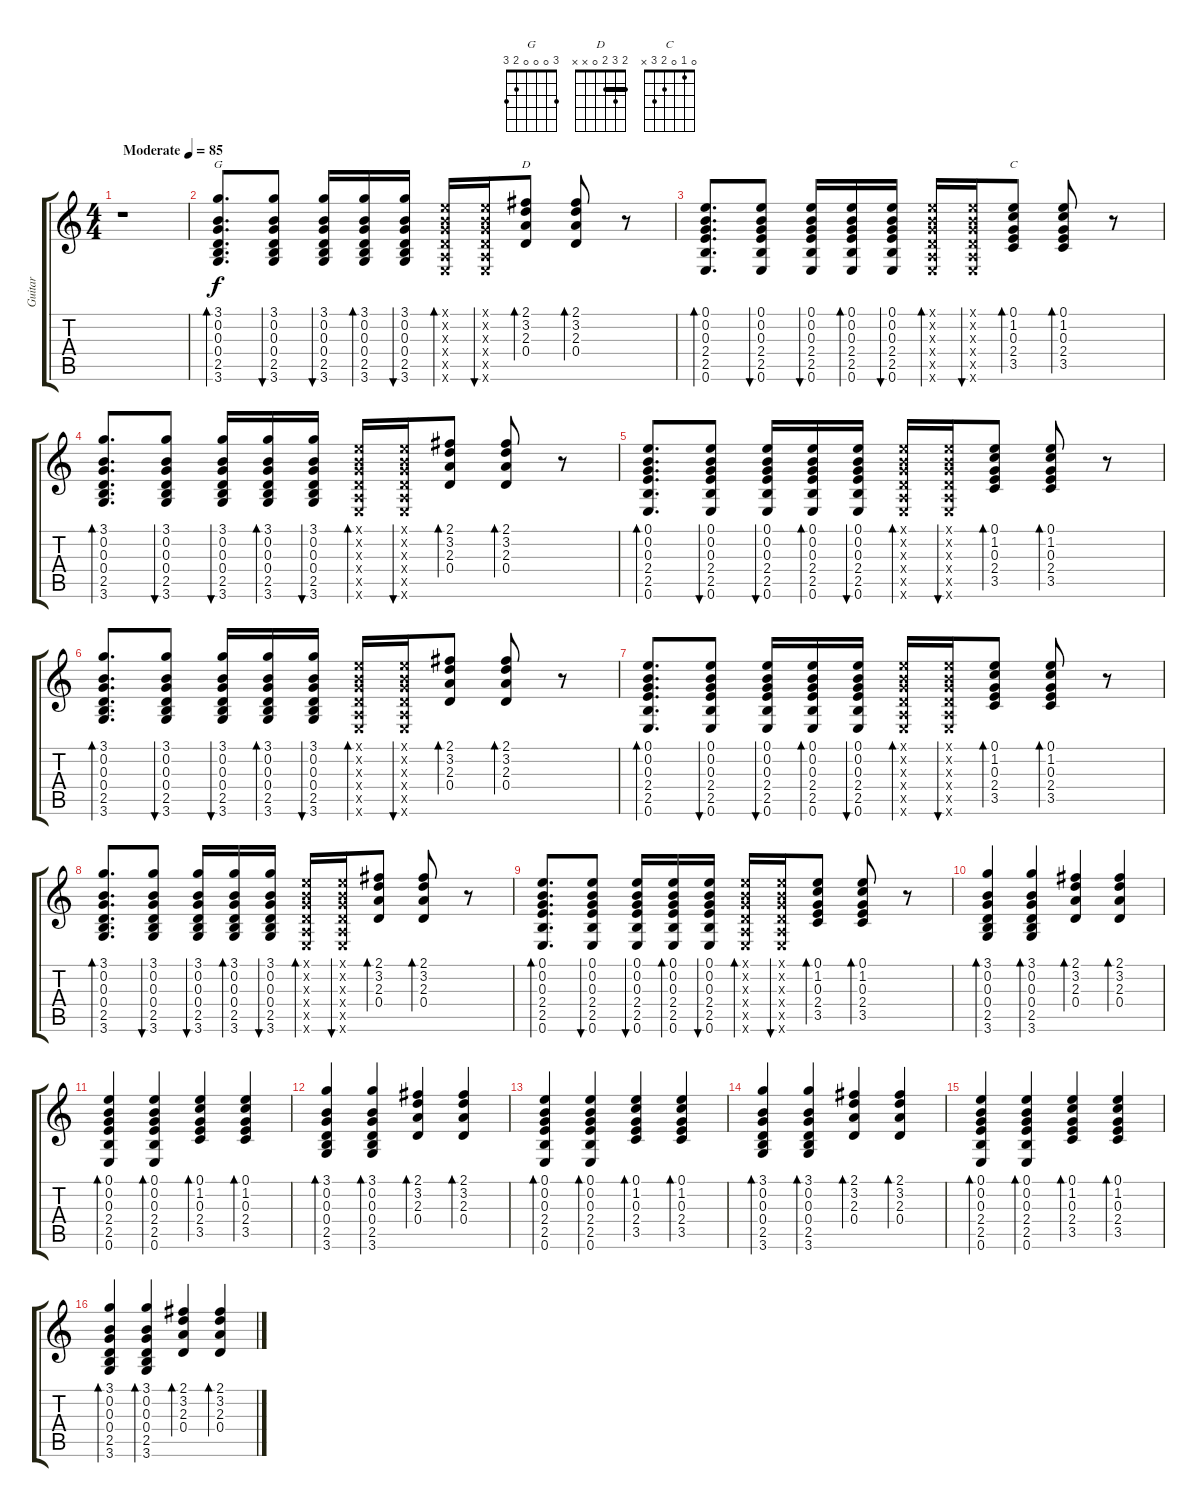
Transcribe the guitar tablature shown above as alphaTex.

\track ("Guitar" "Guitar") {instrument electricguitarclean}
\staff {score tabs}
\tuning (E4 B3 G3 D3 A2 E2) {hide}
\chord ("G" 3 0 0 0 2 3)
\chord ("D" 2 3 2 0 x x) {barre 2}
\chord ("C" 0 1 0 2 3 x)
\ts (4 4)
\tempo (85 "Moderate")
\clef g2
\ks c
r.1{dy f instrument electricguitarclean} |
(3.1 0.2 0.3 0.4 2.5 3.6).8{d bd 30 ch "G"} (3.1 0.2 0.3 0.4 2.5 3.6).8{bu 30} (3.1 0.2 0.3 0.4 2.5 3.6).16{bu 30} (3.1 0.2 0.3 0.4 2.5 3.6).16{bd 30} (3.1 0.2 0.3 0.4 2.5 3.6).16{bu 120} (0.1{x} 0.2{x} 0.3{x} 0.4{x} 0.5{x} 0.6{x}).16{bd 60} (0.1{x} 0.2{x} 0.3{x} 0.4{x} 0.5{x} 0.6{x}).16{bu 30} (2.1 3.2 2.3 0.4).8{bd 30 ch "D"} (2.1 3.2 2.3 0.4).8{bd 30} r.8 |
(0.1 0.2 0.3 2.4 2.5 0.6).8{d bd 30} (0.1 0.2 0.3 2.4 2.5 0.6).8{bu 30} (0.1 0.2 0.3 2.4 2.5 0.6).16{bu 30} (0.1 0.2 0.3 2.4 2.5 0.6).16{bd 30} (0.1 0.2 0.3 2.4 2.5 0.6).16{bu 30} (0.1{x} 0.2{x} 0.3{x} 0.4{x} 0.5{x} 0.6{x}).16{bd 30} (0.1{x} 0.2{x} 0.3{x} 0.4{x} 0.5{x} 0.6{x}).16{bu 30} (0.1 1.2 0.3 2.4 3.5).8{bd 30 ch "C"} (0.1 1.2 0.3 2.4 3.5).8{bd 30} r.8 |
(3.1 0.2 0.3 0.4 2.5 3.6).8{d bd 30} (3.1 0.2 0.3 0.4 2.5 3.6).8{bu 30} (3.1 0.2 0.3 0.4 2.5 3.6).16{bu 30} (3.1 0.2 0.3 0.4 2.5 3.6).16{bd 30} (3.1 0.2 0.3 0.4 2.5 3.6).16{bu 120} (0.1{x} 0.2{x} 0.3{x} 0.4{x} 0.5{x} 0.6{x}).16{bd 60} (0.1{x} 0.2{x} 0.3{x} 0.4{x} 0.5{x} 0.6{x}).16{bu 30} (2.1 3.2 2.3 0.4).8{bd 30} (2.1 3.2 2.3 0.4).8{bd 30} r.8 |
(0.1 0.2 0.3 2.4 2.5 0.6).8{d bd 30} (0.1 0.2 0.3 2.4 2.5 0.6).8{bu 30} (0.1 0.2 0.3 2.4 2.5 0.6).16{bu 30} (0.1 0.2 0.3 2.4 2.5 0.6).16{bd 30} (0.1 0.2 0.3 2.4 2.5 0.6).16{bu 30} (0.1{x} 0.2{x} 0.3{x} 0.4{x} 0.5{x} 0.6{x}).16{bd 30} (0.1{x} 0.2{x} 0.3{x} 0.4{x} 0.5{x} 0.6{x}).16{bu 30} (0.1 1.2 0.3 2.4 3.5).8{bd 30} (0.1 1.2 0.3 2.4 3.5).8{bd 30} r.8 |
(3.1 0.2 0.3 0.4 2.5 3.6).8{d bd 30} (3.1 0.2 0.3 0.4 2.5 3.6).8{bu 30} (3.1 0.2 0.3 0.4 2.5 3.6).16{bu 30} (3.1 0.2 0.3 0.4 2.5 3.6).16{bd 30} (3.1 0.2 0.3 0.4 2.5 3.6).16{bu 120} (0.1{x} 0.2{x} 0.3{x} 0.4{x} 0.5{x} 0.6{x}).16{bd 60} (0.1{x} 0.2{x} 0.3{x} 0.4{x} 0.5{x} 0.6{x}).16{bu 30} (2.1 3.2 2.3 0.4).8{bd 30} (2.1 3.2 2.3 0.4).8{bd 30} r.8 |
(0.1 0.2 0.3 2.4 2.5 0.6).8{d bd 30} (0.1 0.2 0.3 2.4 2.5 0.6).8{bu 30} (0.1 0.2 0.3 2.4 2.5 0.6).16{bu 30} (0.1 0.2 0.3 2.4 2.5 0.6).16{bd 30} (0.1 0.2 0.3 2.4 2.5 0.6).16{bu 30} (0.1{x} 0.2{x} 0.3{x} 0.4{x} 0.5{x} 0.6{x}).16{bd 30} (0.1{x} 0.2{x} 0.3{x} 0.4{x} 0.5{x} 0.6{x}).16{bu 30} (0.1 1.2 0.3 2.4 3.5).8{bd 30} (0.1 1.2 0.3 2.4 3.5).8{bd 30} r.8 |
(3.1 0.2 0.3 0.4 2.5 3.6).8{d bd 30} (3.1 0.2 0.3 0.4 2.5 3.6).8{bu 30} (3.1 0.2 0.3 0.4 2.5 3.6).16{bu 30} (3.1 0.2 0.3 0.4 2.5 3.6).16{bd 30} (3.1 0.2 0.3 0.4 2.5 3.6).16{bu 120} (0.1{x} 0.2{x} 0.3{x} 0.4{x} 0.5{x} 0.6{x}).16{bd 60} (0.1{x} 0.2{x} 0.3{x} 0.4{x} 0.5{x} 0.6{x}).16{bu 30} (2.1 3.2 2.3 0.4).8{bd 30} (2.1 3.2 2.3 0.4).8{bd 30} r.8 |
(0.1 0.2 0.3 2.4 2.5 0.6).8{d bd 30} (0.1 0.2 0.3 2.4 2.5 0.6).8{bu 30} (0.1 0.2 0.3 2.4 2.5 0.6).16{bu 30} (0.1 0.2 0.3 2.4 2.5 0.6).16{bd 30} (0.1 0.2 0.3 2.4 2.5 0.6).16{bu 30} (0.1{x} 0.2{x} 0.3{x} 0.4{x} 0.5{x} 0.6{x}).16{bd 30} (0.1{x} 0.2{x} 0.3{x} 0.4{x} 0.5{x} 0.6{x}).16{bu 30} (0.1 1.2 0.3 2.4 3.5).8{bd 30} (0.1 1.2 0.3 2.4 3.5).8{bd 30} r.8 |
(3.1 0.2 0.3 0.4 2.5 3.6).4{bd 120} (3.1 0.2 0.3 0.4 2.5 3.6).4{bd 120} (2.1 3.2 2.3 0.4).4{bd 120} (2.1 3.2 2.3 0.4).4{bd 120} |
(0.1 0.2 0.3 2.4 2.5 0.6).4{bd 120} (0.1 0.2 0.3 2.4 2.5 0.6).4{bd 120} (0.1 1.2 0.3 2.4 3.5).4{bd 120} (0.1 1.2 0.3 2.4 3.5).4{bd 120} |
(3.1 0.2 0.3 0.4 2.5 3.6).4{bd 120} (3.1 0.2 0.3 0.4 2.5 3.6).4{bd 120} (2.1 3.2 2.3 0.4).4{bd 120} (2.1 3.2 2.3 0.4).4{bd 120} |
(0.1 0.2 0.3 2.4 2.5 0.6).4{bd 120} (0.1 0.2 0.3 2.4 2.5 0.6).4{bd 120} (0.1 1.2 0.3 2.4 3.5).4{bd 120} (0.1 1.2 0.3 2.4 3.5).4{bd 120} |
(3.1 0.2 0.3 0.4 2.5 3.6).4{bd 120} (3.1 0.2 0.3 0.4 2.5 3.6).4{bd 120} (2.1 3.2 2.3 0.4).4{bd 120} (2.1 3.2 2.3 0.4).4{bd 120} |
(0.1 0.2 0.3 2.4 2.5 0.6).4{bd 120} (0.1 0.2 0.3 2.4 2.5 0.6).4{bd 120} (0.1 1.2 0.3 2.4 3.5).4{bd 120} (0.1 1.2 0.3 2.4 3.5).4{bd 120} |
(3.1 0.2 0.3 0.4 2.5 3.6).4{bd 120} (3.1 0.2 0.3 0.4 2.5 3.6).4{bd 120} (2.1 3.2 2.3 0.4).4{bd 120} (2.1 3.2 2.3 0.4).4{bd 120}
